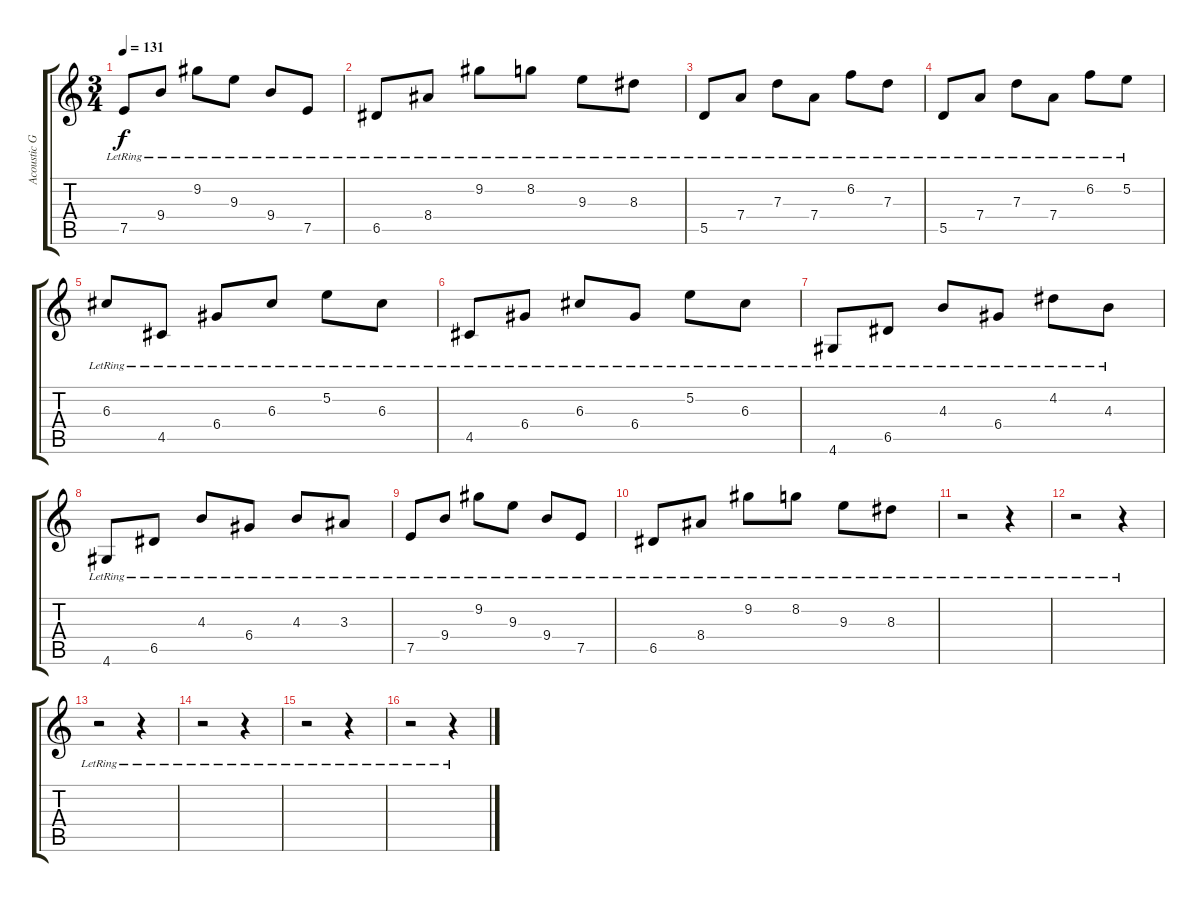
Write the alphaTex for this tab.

\track ("Acoustic Guitar II" "Acoustic G") {instrument acousticguitarnylon}
\staff {score tabs}
\tuning (E4 B3 G3 D3 A2 E2) {hide}
\ts (3 4)
\tempo 131
\clef g2
\ks c
7.5{lr}.8{dy f} 9.4{lr}.8 9.2{lr}.8 9.3{lr}.8 9.4{lr}.8 7.5{lr}.8 |
6.5{lr}.8 8.4{lr}.8 9.2{lr}.8 8.2{lr}.8 9.3{lr}.8 8.3{lr}.8 |
5.5{lr}.8 7.4{lr}.8 7.3{lr}.8 7.4{lr}.8 6.2{lr}.8 7.3{lr}.8 |
5.5{lr}.8 7.4{lr}.8 7.3{lr}.8 7.4{lr}.8 6.2{lr}.8 5.2{lr}.8 |
6.3{lr}.8 4.5{lr}.8 6.4{lr}.8 6.3{lr}.8 5.2{lr}.8 6.3{lr}.8 |
4.5{lr}.8 6.4{lr}.8 6.3{lr}.8 6.4{lr}.8 5.2{lr}.8 6.3{lr}.8 |
4.6{lr}.8 6.5{lr}.8 4.3{lr}.8 6.4{lr}.8 4.2{lr}.8 4.3{lr}.8 |
4.6{lr}.8 6.5{lr}.8 4.3{lr}.8 6.4{lr}.8 4.3{lr}.8 3.3{lr}.8 |
7.5{lr}.8 9.4{lr}.8 9.2{lr}.8 9.3{lr}.8 9.4{lr}.8 7.5{lr}.8 |
6.5{lr}.8 8.4{lr}.8 9.2{lr}.8 8.2{lr}.8 9.3{lr}.8 8.3{lr}.8 |
r.2 r.4 |
r.2 r.4 |
r.2 r.4 |
r.2 r.4 |
r.2 r.4 |
r.2 r.4
